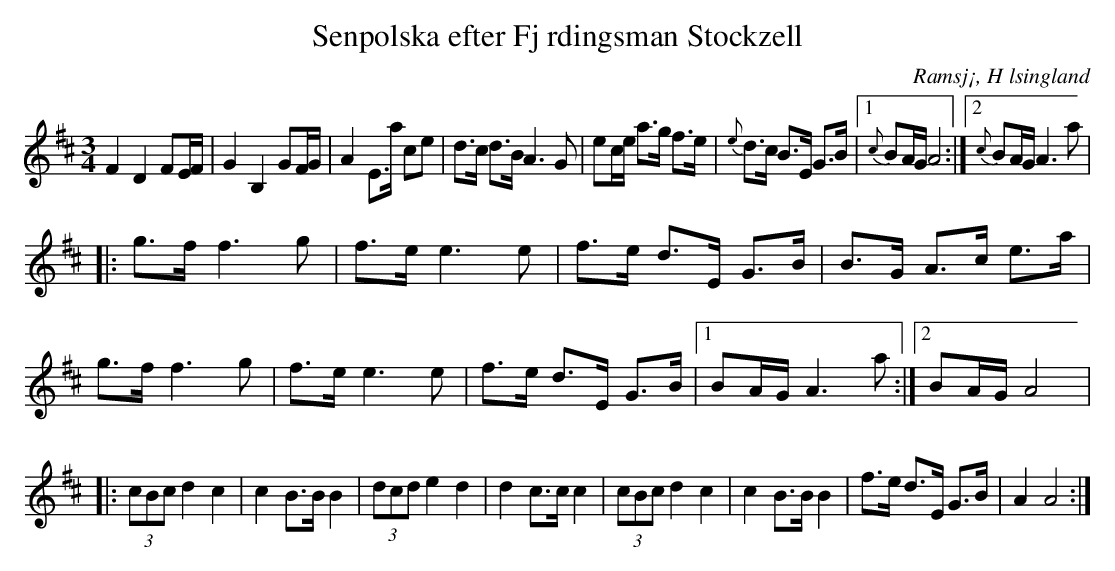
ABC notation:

X:1
T: Senpolska efter Fj rdingsman Stockzell
O: Ramsj¡, H lsingland
M:3/4
L:1/8
K:D
F2 D2 FE/F/|G2 B,2 GF/G/| A2 E>a ce|d>c d>B A2>G2|ec/e/ a>g f>e| {e}d>c B>E G>B |1 {c}BA/G/ A4:|2{c}BA/G/ A2>a2|
|:g>f f2>g2|f>e e2>e2|f>e d>E G>B|B>G A>c e>a|g>f f2>g2|f>e e2>e2|f>e d>E G>B|1 BA/G/ A2>a2:|2 BA/G/ A4|
|:(3cBc d2 c2|c2 B>B B2|(3dcd e2 d2|d2 c>c c2|(3cBc d2 c2|c2 B>B B2|f>e d>E G>B|A2 A4:|
